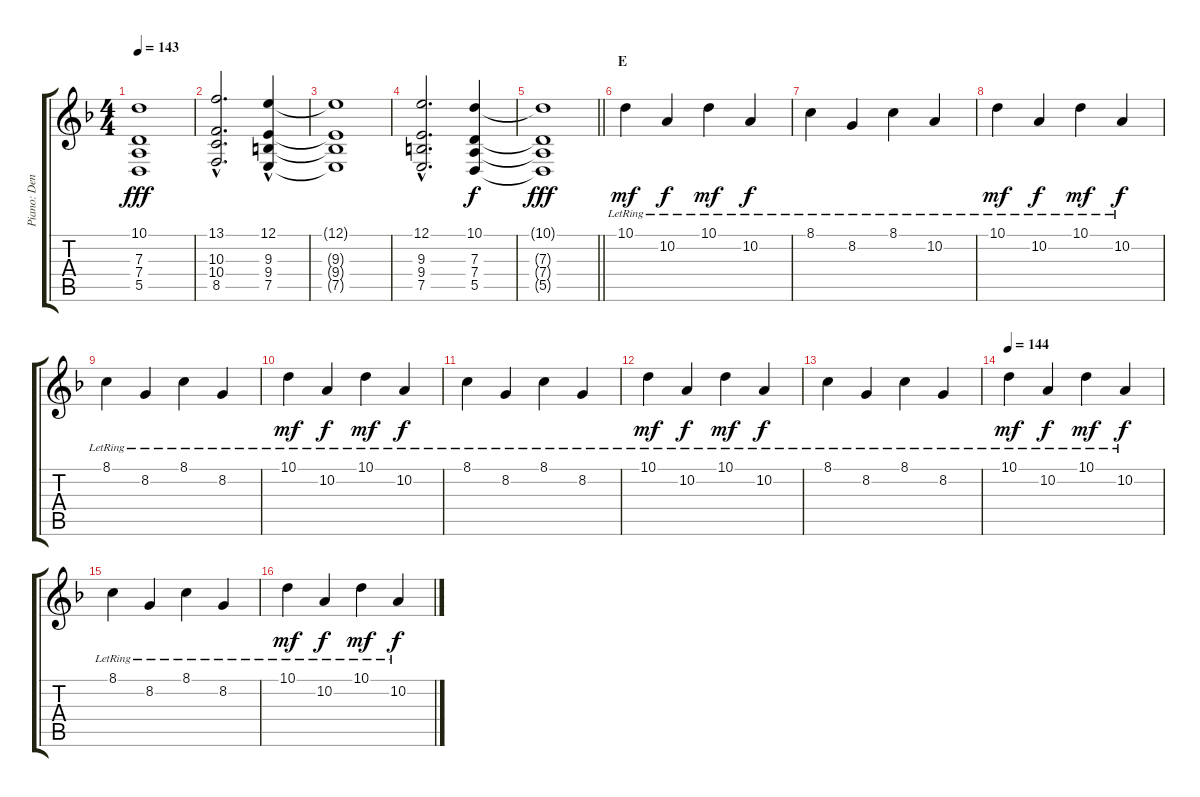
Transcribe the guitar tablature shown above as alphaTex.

\track ("Piano: Denis" "Piano: Den") {instrument electricgrandpiano}
\staff {score tabs}
\tuning (E4 B3 G3 D3 A2 E2) {hide}
\ts (4 4)
\tempo 143
\clef g2
\ks f
(10.1{t} 7.3{t} 7.4{t} 5.5{t}).1{dy fff} |
(13.1{hac} 10.3{hac} 10.4{hac} 8.5{hac}).2{d} (12.1{hac} 9.3{hac} 9.4{hac} 7.5{hac}).4 |
(12.1{t} 9.3{t} 9.4{t} 7.5{t}).1 |
(12.1{hac} 9.3{hac} 9.4{hac} 7.5{hac}).2{d} (10.1 7.3 7.4 5.5).4{dy f} |
\barLineRight lightlight
(10.1{t} 7.3{t} 7.4{t} 5.5{t}).1{dy fff} |
\section ("" "E")
10.1{lr}.4{dy mf} 10.2{lr}.4{dy f} 10.1{lr}.4{dy mf} 10.2{lr}.4{dy f} |
8.1{lr}.4 8.2{lr}.4 8.1{lr}.4 10.2{lr}.4 |
10.1{lr}.4{dy mf} 10.2{lr}.4{dy f} 10.1{lr}.4{dy mf} 10.2{lr}.4{dy f} |
8.1{lr}.4 8.2{lr}.4 8.1{lr}.4 8.2{lr}.4 |
10.1{lr}.4{dy mf} 10.2{lr}.4{dy f} 10.1{lr}.4{dy mf} 10.2{lr}.4{dy f} |
8.1{lr}.4 8.2{lr}.4 8.1{lr}.4 8.2{lr}.4 |
10.1{lr}.4{dy mf} 10.2{lr}.4{dy f} 10.1{lr}.4{dy mf} 10.2{lr}.4{dy f} |
8.1{lr}.4 8.2{lr}.4 8.1{lr}.4 8.2{lr}.4 |
\tempo 144
10.1{lr}.4{dy mf} 10.2{lr}.4{dy f} 10.1{lr}.4{dy mf} 10.2{lr}.4{dy f} |
8.1{lr}.4 8.2{lr}.4 8.1{lr}.4 8.2{lr}.4 |
10.1{lr}.4{dy mf} 10.2{lr}.4{dy f} 10.1{lr}.4{dy mf} 10.2{lr}.4{dy f}
